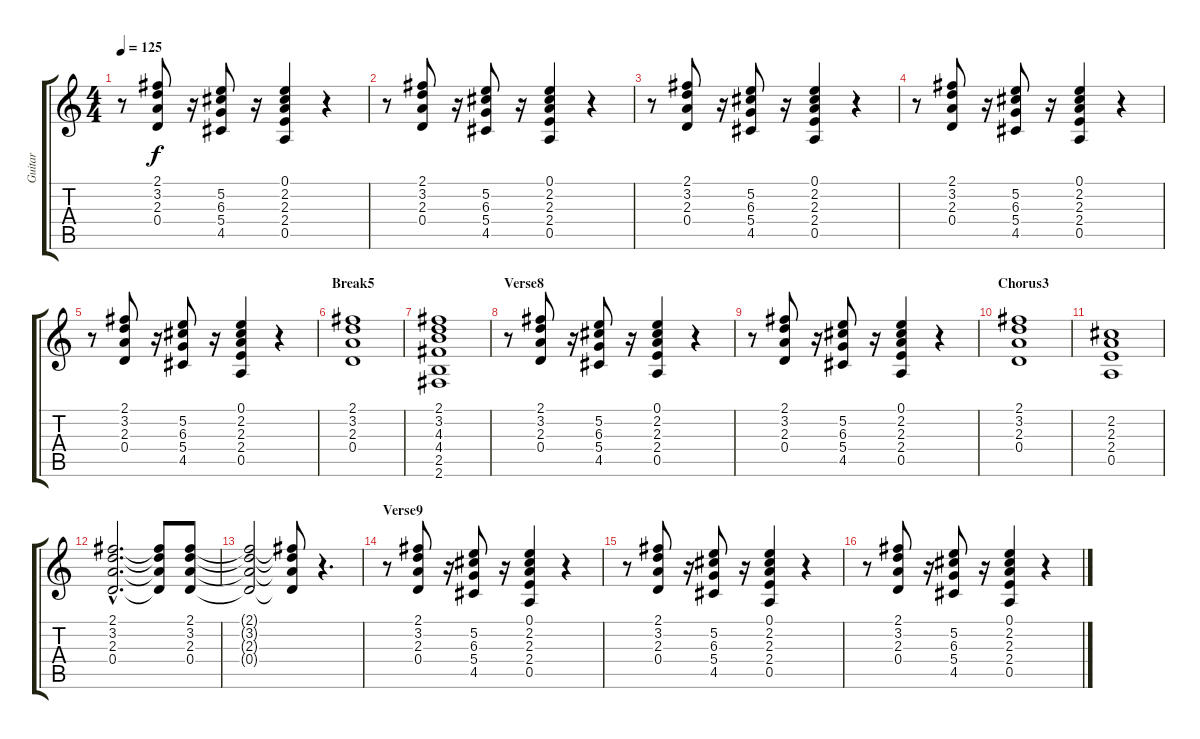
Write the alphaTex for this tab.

\track ("Guitar" "Guitar") {instrument electricguitarmuted}
\staff {score tabs}
\tuning (E4 B3 G3 D3 A2 E2) {hide}
\ts (4 4)
\tempo 125
\clef g2
\ks c
r.8{dy f} (2.1 3.2 2.3 0.4).8 r.16 (5.2 6.3 5.4 4.5).8 r.16 (0.1 2.2 2.3 2.4 0.5).4 r.4 |
r.8 (2.1 3.2 2.3 0.4).8 r.16 (5.2 6.3 5.4 4.5).8 r.16 (0.1 2.2 2.3 2.4 0.5).4 r.4 |
r.8 (2.1 3.2 2.3 0.4).8 r.16 (5.2 6.3 5.4 4.5).8 r.16 (0.1 2.2 2.3 2.4 0.5).4 r.4 |
r.8 (2.1 3.2 2.3 0.4).8 r.16 (5.2 6.3 5.4 4.5).8 r.16 (0.1 2.2 2.3 2.4 0.5).4 r.4 |
r.8 (2.1 3.2 2.3 0.4).8 r.16 (5.2 6.3 5.4 4.5).8 r.16 (0.1 2.2 2.3 2.4 0.5).4 r.4 |
\section ("" "Break5")
(2.1 3.2 2.3 0.4).1{instrument electricguitarclean} |
(2.1 3.2 4.3 4.4 2.5 2.6).1 |
\section ("" "Verse8")
r.8{instrument electricguitarclean} (2.1 3.2 2.3 0.4).8 r.16 (5.2 6.3 5.4 4.5).8 r.16 (0.1 2.2 2.3 2.4 0.5).4 r.4 |
r.8 (2.1 3.2 2.3 0.4).8 r.16 (5.2 6.3 5.4 4.5).8 r.16 (0.1 2.2 2.3 2.4 0.5).4 r.4 |
\section ("" "Chorus3")
(2.1 3.2 2.3 0.4).1{instrument electricguitarclean} |
(2.2 2.3 2.4 0.5).1 |
(2.1{hac} 3.2{hac} 2.3{hac} 0.4{hac}).2{d} (2.1{t} 3.2{t} 2.3{t} 0.4{t}).8 (2.1 3.2 2.3 0.4).8 |
(2.1{t} 3.2{t} 2.3{t} 0.4{t}).2 (2.1{t} 3.2{t} 2.3{t} 0.4{t}).8 r.4{d} |
\section ("" "Verse9")
r.8{instrument electricguitarclean} (2.1 3.2 2.3 0.4).8 r.16 (5.2 6.3 5.4 4.5).8 r.16 (0.1 2.2 2.3 2.4 0.5).4 r.4 |
r.8 (2.1 3.2 2.3 0.4).8 r.16 (5.2 6.3 5.4 4.5).8 r.16 (0.1 2.2 2.3 2.4 0.5).4 r.4 |
r.8 (2.1 3.2 2.3 0.4).8 r.16 (5.2 6.3 5.4 4.5).8 r.16 (0.1 2.2 2.3 2.4 0.5).4 r.4
